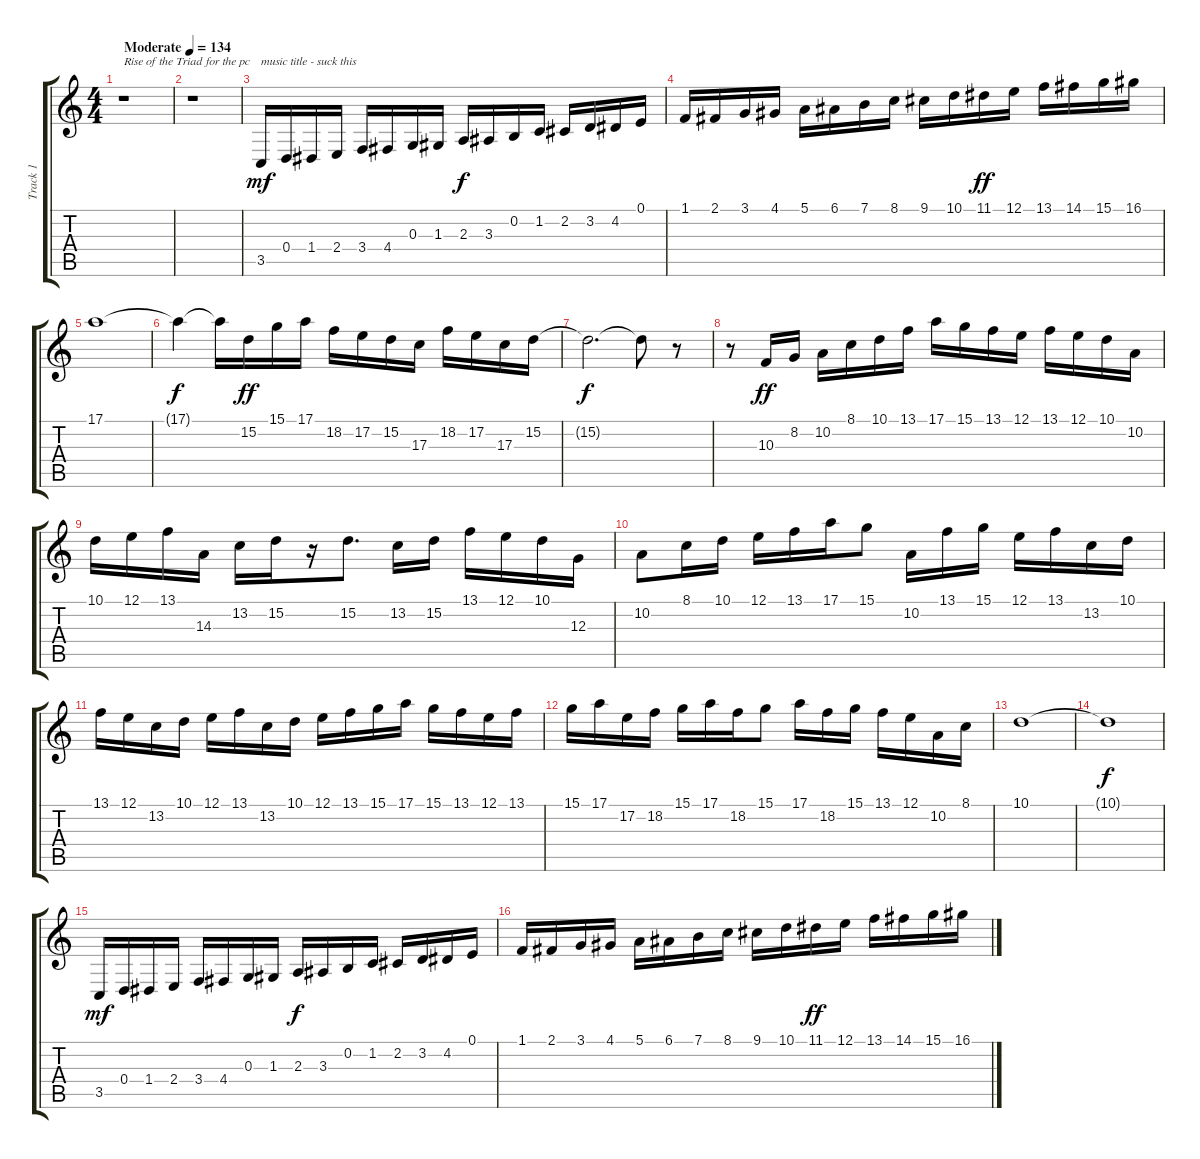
\track ("Track 1" "Track 1") {instrument lead2sawtooth}
\staff {score tabs}
\tuning (E4 B3 G3 D3 A2 E2) {hide}
\ts (4 4)
\tempo (134 "Moderate")
\clef g2
\ks c
r.1{txt "Rise of the Triad for the pc" dy mf instrument lead2sawtooth} |
r.1 |
3.5.16{txt "music title - suck this"} 0.4.16 1.4.16 2.4.16 3.4.16 4.4.16 0.3.16 1.3.16 2.3.16{dy f} 3.3.16 0.2.16 1.2.16 2.2.16 3.2.16 4.2.16 0.1.16 |
1.1.16 2.1.16 3.1.16 4.1.16 5.1.16 6.1.16 7.1.16 8.1.16 9.1.16 10.1.16 11.1.16{dy ff} 12.1.16 13.1.16 14.1.16 15.1.16 16.1.16 |
17.1.1 |
17.1{t}.4{dy f} 17.1{t}.16 15.2.16{dy ff} 15.1.16 17.1.16 18.2.16 17.2.16 15.2.16 17.3.16 18.2.16 17.2.16 17.3.16 15.2.16 |
15.2{t}.2{d dy f} 15.2{t}.8 r.8 |
r.8 10.3.16{dy ff} 8.2.16 10.2.16 8.1.16 10.1.16 13.1.16 17.1.16 15.1.16 13.1.16 12.1.16 13.1.16 12.1.16 10.1.16 10.2.16 |
10.1.16 12.1.16 13.1.16 14.3.16 13.2.16 15.2.16 r.16 15.2.8{d} 13.2.16 15.2.16 13.1.16 12.1.16 10.1.16 12.3.16 |
10.2.8 8.1.16 10.1.16 12.1.16 13.1.16 17.1.16 15.1.8 10.2.16 13.1.16 15.1.16 12.1.16 13.1.16 13.2.16 10.1.16 |
13.1.16 12.1.16 13.2.16 10.1.16 12.1.16 13.1.16 13.2.16 10.1.16 12.1.16 13.1.16 15.1.16 17.1.16 15.1.16 13.1.16 12.1.16 13.1.16 |
15.1.16 17.1.16 17.2.16 18.2.16 15.1.16 17.1.16 18.2.16 15.1.8 17.1.16 18.2.16 15.1.16 13.1.16 12.1.16 10.2.16 8.1.16 |
10.1.1 |
10.1{t}.1{dy f} |
3.5.16{dy mf} 0.4.16 1.4.16 2.4.16 3.4.16 4.4.16 0.3.16 1.3.16 2.3.16{dy f} 3.3.16 0.2.16 1.2.16 2.2.16 3.2.16 4.2.16 0.1.16 |
1.1.16 2.1.16 3.1.16 4.1.16 5.1.16 6.1.16 7.1.16 8.1.16 9.1.16 10.1.16 11.1.16{dy ff} 12.1.16 13.1.16 14.1.16 15.1.16 16.1.16
